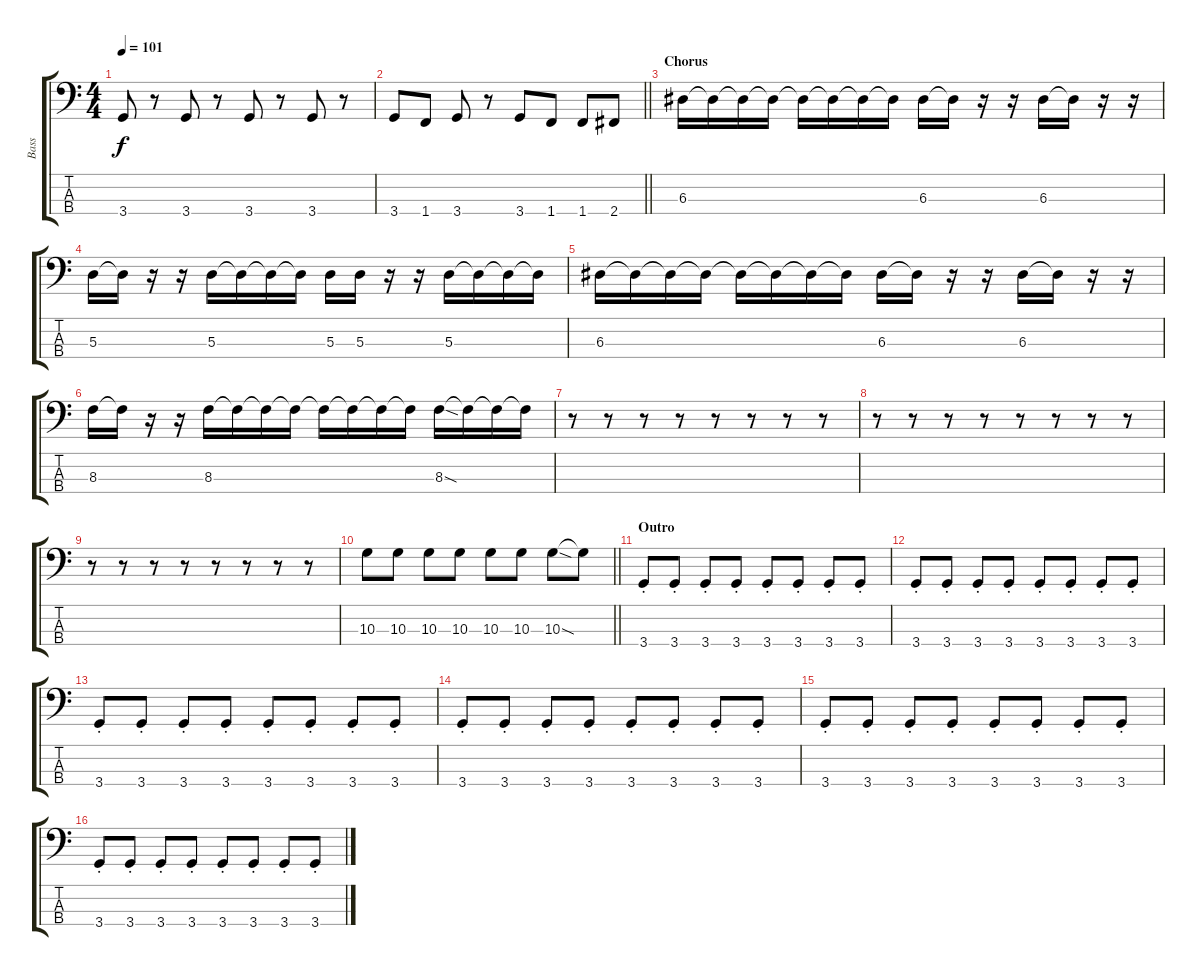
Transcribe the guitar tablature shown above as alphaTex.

\track ("Bass" "Bass") {instrument electricbassfinger}
\staff {score tabs}
\tuning (G2 D2 A1 E1) {hide}
\ts (4 4)
\tempo 101
\clef f4
\ks c
3.4.8{dy f} r.8 3.4.8 r.8 3.4.8 r.8 3.4.8 r.8 |
\barLineRight lightlight
3.4.8 1.4.8 3.4.8 r.8 3.4.8 1.4.8 1.4.8 2.4.8 |
\section ("" "Chorus")
6.3.16 6.3{t}.16 6.3{t}.16 6.3{t}.16 6.3{t}.16 6.3{t}.16 6.3{t}.16 6.3{t}.16 6.3.16 6.3{t}.16 r.16 r.16 6.3.16 6.3{t}.16 r.16 r.16 |
5.3.16 5.3{t}.16 r.16 r.16 5.3.16 5.3{t}.16 5.3{t}.16 5.3{t}.16 5.3.16 5.3.16 r.16 r.16 5.3.16 5.3{t}.16 5.3{t}.16 5.3{t}.16 |
6.3.16 6.3{t}.16 6.3{t}.16 6.3{t}.16 6.3{t}.16 6.3{t}.16 6.3{t}.16 6.3{t}.16 6.3.16 6.3{t}.16 r.16 r.16 6.3.16 6.3{t}.16 r.16 r.16 |
8.3.16 8.3{t}.16 r.16 r.16 8.3.16 8.3{t}.16 8.3{t}.16 8.3{t}.16 8.3{t}.16 8.3{t}.16 8.3{t}.16 8.3{t}.16 8.3{sod}.16 8.3{t}.16 8.3{t}.16 8.3{t}.16 |
r.8 r.8 r.8 r.8 r.8 r.8 r.8 r.8 |
r.8 r.8 r.8 r.8 r.8 r.8 r.8 r.8 |
r.8 r.8 r.8 r.8 r.8 r.8 r.8 r.8 |
\barLineRight lightlight
10.3.8 10.3.8 10.3.8 10.3.8 10.3.8 10.3.8 10.3{sod}.8 10.3{t}.8 |
\section ("" "Outro")
3.4{st}.8 3.4{st}.8 3.4{st}.8 3.4{st}.8 3.4{st}.8 3.4{st}.8 3.4{st}.8 3.4{st}.8 |
3.4{st}.8 3.4{st}.8 3.4{st}.8 3.4{st}.8 3.4{st}.8 3.4{st}.8 3.4{st}.8 3.4{st}.8 |
3.4{st}.8 3.4{st}.8 3.4{st}.8 3.4{st}.8 3.4{st}.8 3.4{st}.8 3.4{st}.8 3.4{st}.8 |
3.4{st}.8 3.4{st}.8 3.4{st}.8 3.4{st}.8 3.4{st}.8 3.4{st}.8 3.4{st}.8 3.4{st}.8 |
3.4{st}.8 3.4{st}.8 3.4{st}.8 3.4{st}.8 3.4{st}.8 3.4{st}.8 3.4{st}.8 3.4{st}.8 |
3.4{st}.8 3.4{st}.8 3.4{st}.8 3.4{st}.8 3.4{st}.8 3.4{st}.8 3.4{st}.8 3.4{st}.8
